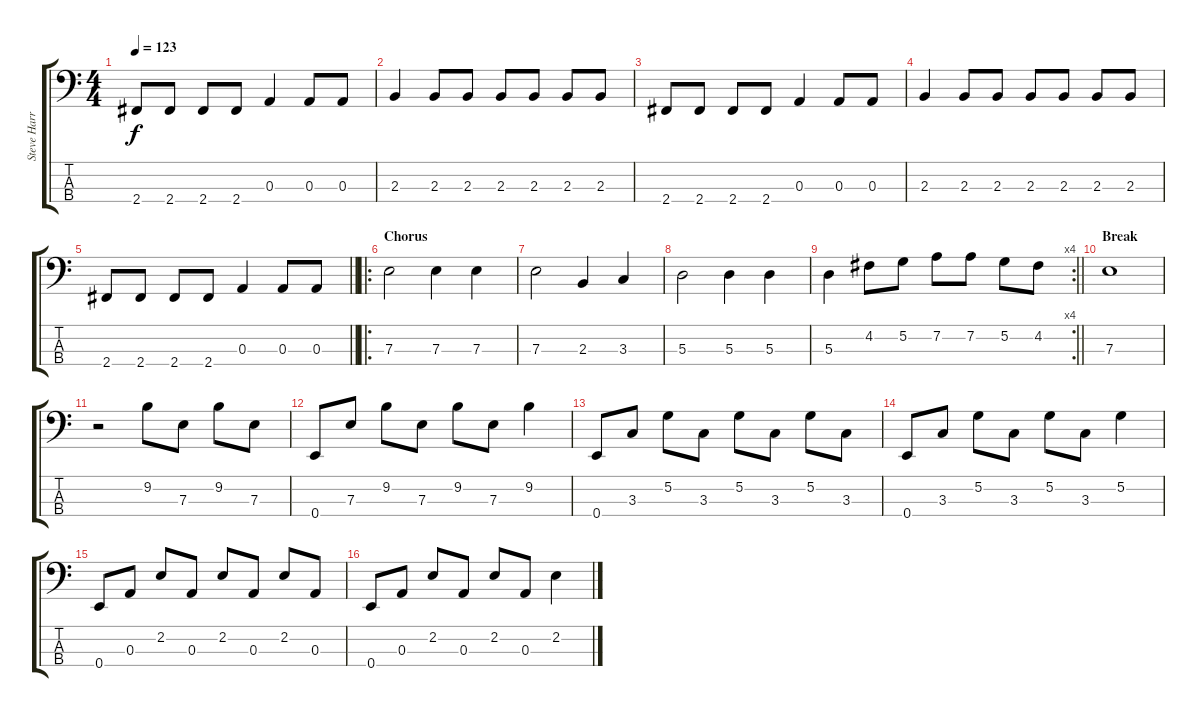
\track ("Steve Harris" "Steve Harr") {instrument electricbassfinger}
\staff {score tabs}
\tuning (G2 D2 A1 E1) {hide}
\ts (4 4)
\tempo 123
\clef f4
\ks c
2.4.8{dy f} 2.4.8 2.4.8 2.4.8 0.3.4 0.3.8 0.3.8 |
2.3.4 2.3.8 2.3.8 2.3.8 2.3.8 2.3.8 2.3.8 |
2.4.8 2.4.8 2.4.8 2.4.8 0.3.4 0.3.8 0.3.8 |
2.3.4 2.3.8 2.3.8 2.3.8 2.3.8 2.3.8 2.3.8 |
\barLineRight lightlight
2.4.8 2.4.8 2.4.8 2.4.8 0.3.4 0.3.8 0.3.8 |
\ro
\section ("" "Chorus")
7.3.2 7.3.4 7.3.4 |
7.3.2 2.3.4 3.3.4 |
5.3.2 5.3.4 5.3.4 |
\rc 4
\barLineRight lightlight
5.3.4 4.2.8 5.2.8 7.2.8 7.2.8 5.2.8 4.2.8 |
\section ("" "Break")
7.3.1 |
r.2{instrument acousticguitarnylon} 9.2.8 7.3.8 9.2.8 7.3.8 |
0.4.8 7.3.8 9.2.8 7.3.8 9.2.8 7.3.8 9.2.4 |
0.4.8 3.3.8 5.2.8 3.3.8 5.2.8 3.3.8 5.2.8 3.3.8 |
0.4.8 3.3.8 5.2.8 3.3.8 5.2.8 3.3.8 5.2.4 |
0.4.8 0.3.8 2.2.8 0.3.8 2.2.8 0.3.8 2.2.8 0.3.8 |
0.4.8 0.3.8 2.2.8 0.3.8 2.2.8 0.3.8 2.2.4
